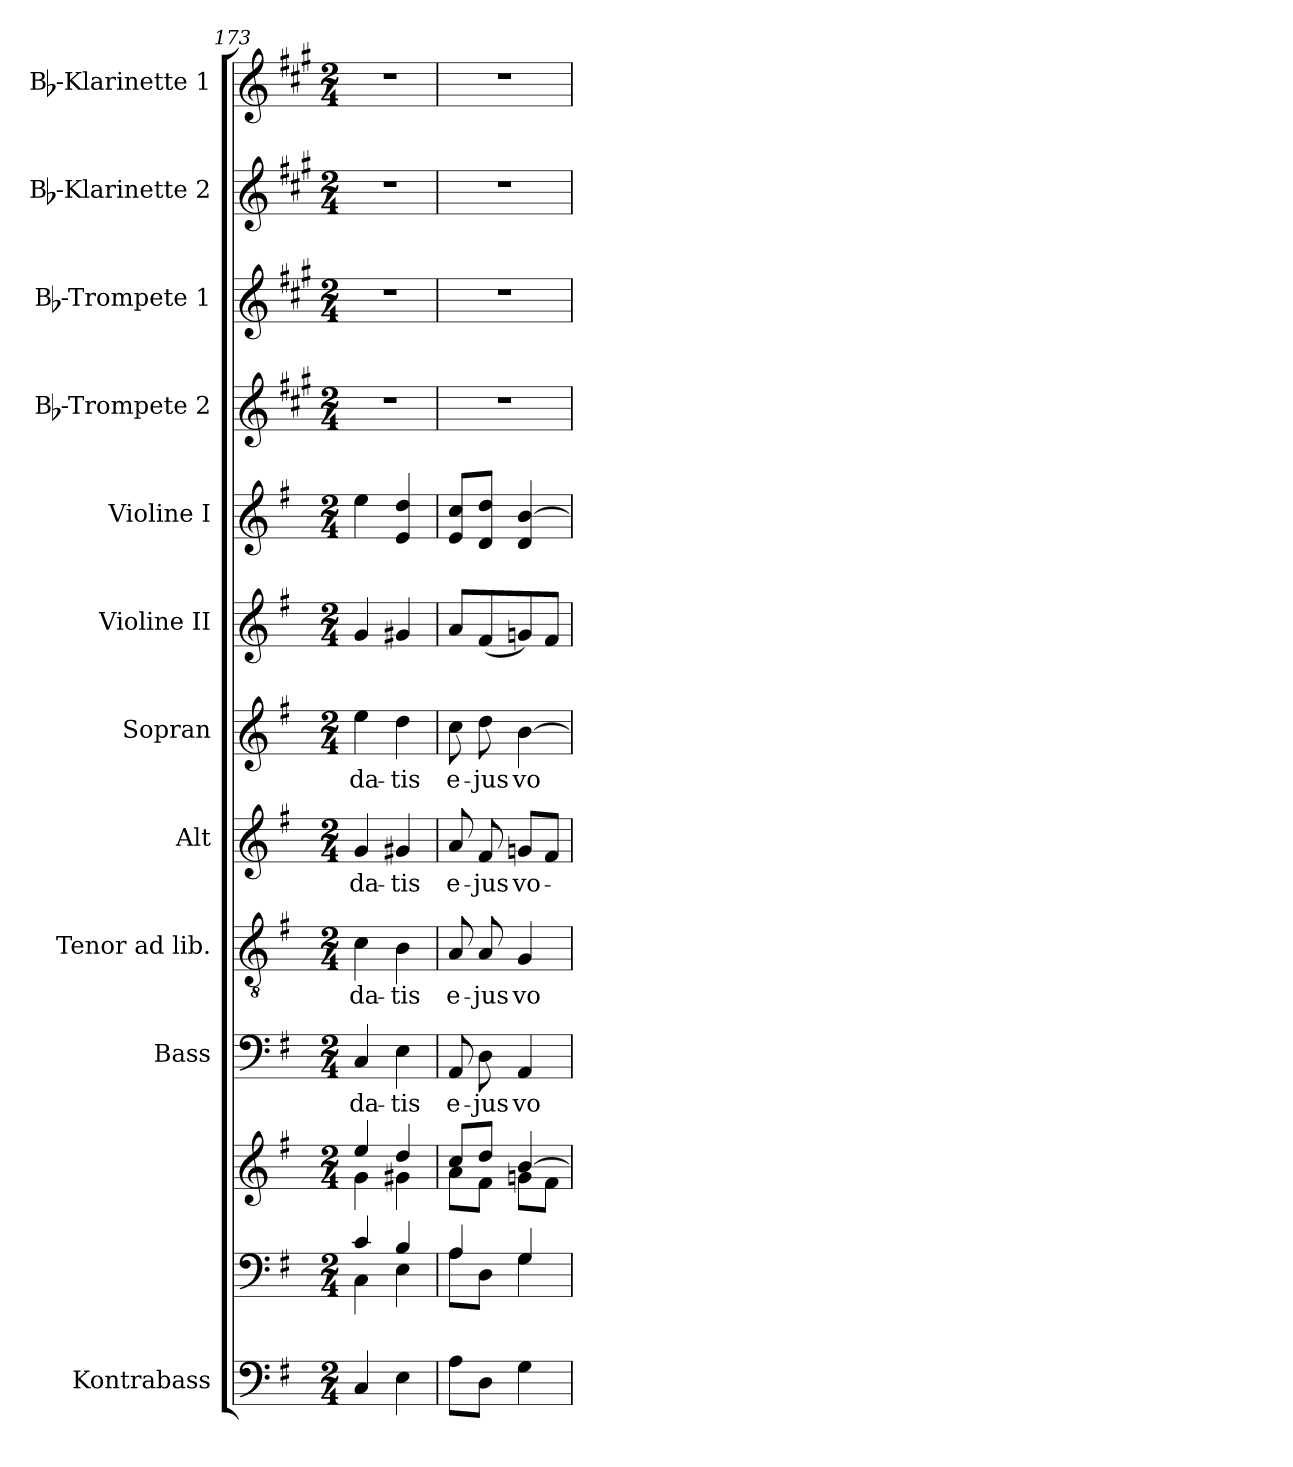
**kern	**kern	**kern	**kern	**text	**kern	**text	**kern	**text	**kern	**text	**kern	**kern	**kern	**kern	**kern	**kern
*part12	*part11	*part11	*part10	*part10	*part9	*part9	*part8	*part8	*part7	*part7	*part6	*part5	*part4	*part3	*part2	*part1
*staff13	*staff12	*staff11	*staff10	*staff10	*staff9	*staff9	*staff8	*staff8	*staff7	*staff7	*staff6	*staff5	*staff4	*staff3	*staff2	*staff1
*I"Kontrabass	*	*	*I"Bass	*	*I"Tenor ad lib.	*	*I"Alt	*	*I"Sopran	*	*I"Violine II	*I"Violine I	*I"Bb-Trompete 2	*I"Bb-Trompete 1	*I"Bb-Klarinette 2	*I"Bb-Klarinette 1
*I'Kb.	*	*	*I'B.	*	*I'T.	*	*I'A.	*	*I'S.	*	*I'Vl. II	*I'Vl. I	*I'Bb Trp. 2	*I'Bb Trp. 1	*I'Bb Kl. 2	*I'Bb Kl. 1
*clefF4	*clefF4	*clefG2	*clefF4	*	*clefGv2	*	*clefG2	*	*clefG2	*	*clefG2	*clefG2	*clefG2	*clefG2	*clefG2	*clefG2
*ITrd7c12	*	*	*	*	*	*	*	*	*	*	*	*	*ITrd1c2	*ITrd1c2	*ITrd1c2	*ITrd1c2
*k[f#]	*k[f#]	*k[f#]	*k[f#]	*	*k[f#]	*	*k[f#]	*	*k[f#]	*	*k[f#]	*k[f#]	*k[f#]	*k[f#]	*k[f#]	*k[f#]
*G:	*G:	*G:	*G:	*	*G:	*	*G:	*	*G:	*	*G:	*G:	*G:	*G:	*G:	*G:
*M2/4	*M2/4	*M2/4	*M2/4	*	*M2/4	*	*M2/4	*	*M2/4	*	*M2/4	*M2/4	*M2/4	*M2/4	*M2/4	*M2/4
=173	=173	=173	=173	=173	=173	=173	=173	=173	=173	=173	=173	=173	=173	=173	=173	=173
*	*^	*^	*	*	*	*	*	*	*	*	*	*	*	*	*	*
!	!	!	!	!	!	!LO:LY:b	!	!LO:LY:b	!	!LO:LY:b	!	!LO:LY:b	!	!	!	!	!	!
4CC/	4c/	4C\	4ee/	4g\	4C/	-da-	4c\	-da-	4g/	-da-	4ee\	-da-	4g/	4ee\	2r	2r	2r	2r
!	!	!	!	!	!	!LO:LY:b	!	!LO:LY:b	!	!LO:LY:b	!	!LO:LY:b	!	!	!	!	!	!
4EE\	4B/	4E\	4dd/	4g#X\	4E\	-tis	4B\	-tis	4g#X/	-tis	4dd\	-tis	4g#X/	4e/ 4dd/	.	.	.	.
=174	=174	=174	=174	=174	=174	=174	=174	=174	=174	=174	=174	=174	=174	=174	=174	=174	=174	=174
!	!	!	!	!	!	!LO:LY:b	!	!LO:LY:b	!	!LO:LY:b	!	!LO:LY:b	!	!	!	!	!	!
8AA\L	4A/	8A\L	8cc/L	8a\L	8AA/	e-	8A/	e-	8a/	e-	8cc\	e-	8a/L	8e/ 8cc/L	2r	2r	2r	2r
!	!	!	!	!	!	!LO:LY:b	!	!LO:LY:b	!	!LO:LY:b	!	!LO:LY:b	!	!	!	!	!	!
8DD\J	.	8D\J	8dd/J	8f#\J	8D\	-jus	8A/	-jus	8f#/	-jus	8dd\	-jus	(<8f#/	8d/ 8dd/J	.	.	.	.
!	!	!	!	!	!	!LO:LY:b	!	!LO:LY:b	!	!LO:LY:b	!	!LO:LY:b	!	!	!	!	!	!
4GG\	4G/	4G\	[>4b/	8gn\L	4AA/	vo-	4G/	vo-	8gn/L	vo-	[4b\	vo-	8gn/)	4d/ [>4b/	.	.	.	.
.	.	.	.	8f#\J	.	.	.	.	8f#/J	.	.	.	8f#/J	.	.	.	.	.
*	*v	*v	*	*	*	*	*	*	*	*	*	*	*	*	*	*	*	*
*	*	*v	*v	*	*	*	*	*	*	*	*	*	*	*	*	*	*
=	=	=	=	=	=	=	=	=	=	=	=	=	=	=	=	=
*-	*-	*-	*-	*-	*-	*-	*-	*-	*-	*-	*-	*-	*-	*-	*-	*-
